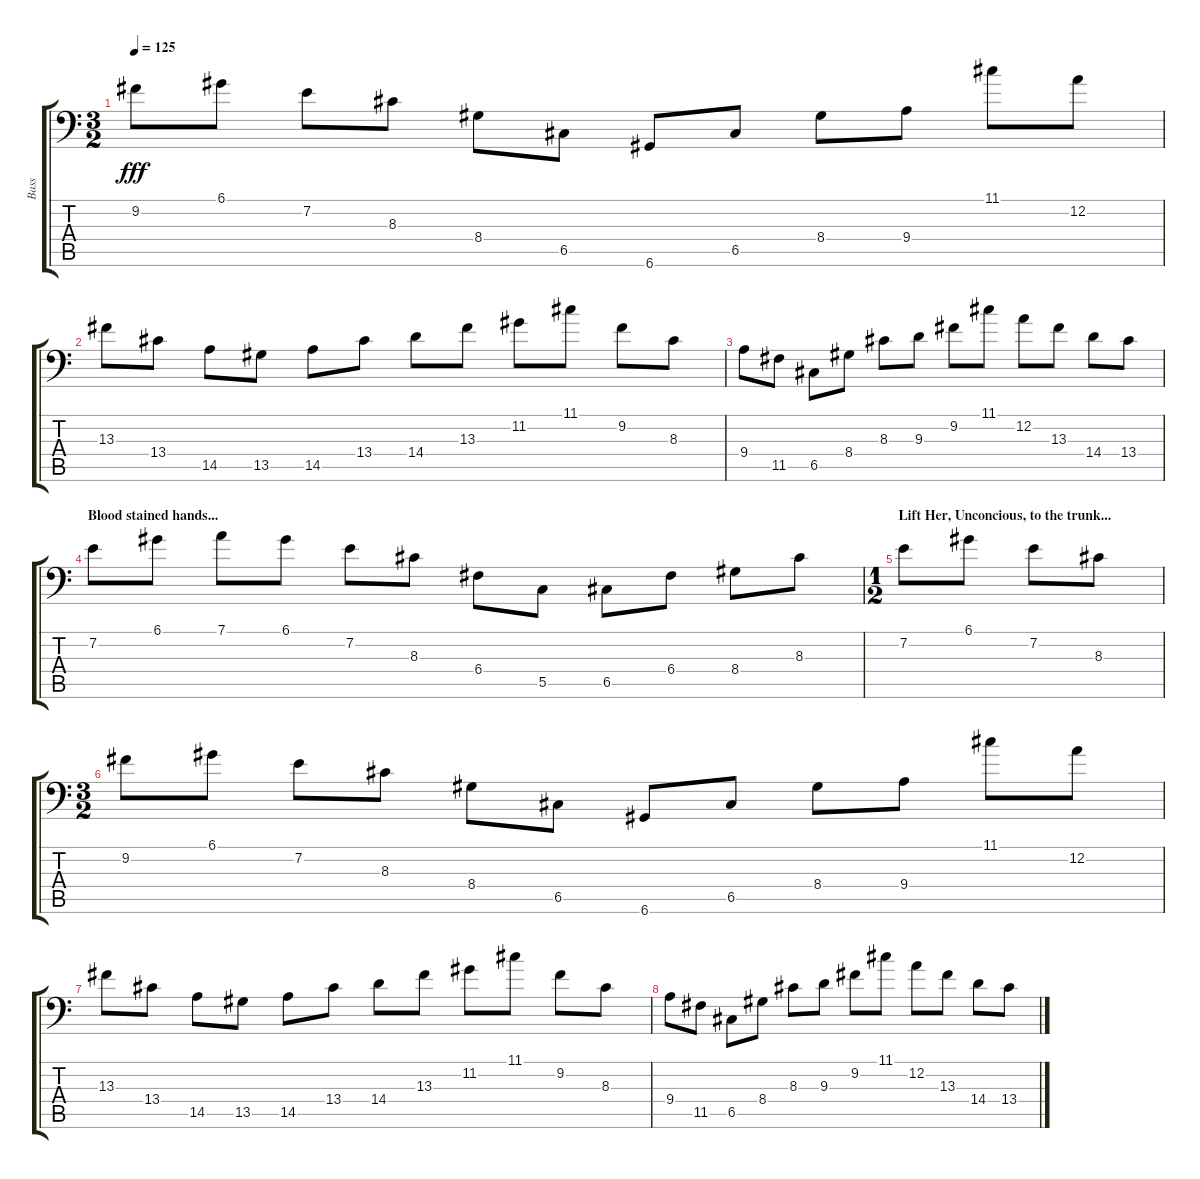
\track ("Bass" "Bass") {instrument fretlessbass}
\staff {score tabs}
\tuning (D3 A2 F2 C2 G1 D1) {hide}
\ts (3 2)
\tempo 125
\clef f4
\ks c
9.2.8{dy fff} 6.1.8 7.2.8 8.3.8 8.4.8 6.5.8 6.6.8 6.5.8 8.4.8 9.4.8 11.1.8 12.2.8 |
13.3.8 13.4.8 14.5.8 13.5.8 14.5.8 13.4.8 14.4.8 13.3.8 11.2.8 11.1.8 9.2.8 8.3.8 |
9.4.8 11.5.8 6.5.8 8.4.8 8.3.8 9.3.8 9.2.8 11.1.8 12.2.8 13.3.8 14.4.8 13.4.8 |
\section ("" "Blood stained hands...")
7.2.8 6.1.8 7.1.8 6.1.8 7.2.8 8.3.8 6.4.8 5.5.8 6.5.8 6.4.8 8.4.8 8.3.8 |
\ts (1 2)
\section ("" "Lift Her, Unconcious, to the trunk...")
7.2.8 6.1.8 7.2.8 8.3.8 |
\ts (3 2)
9.2.8 6.1.8 7.2.8 8.3.8 8.4.8 6.5.8 6.6.8 6.5.8 8.4.8 9.4.8 11.1.8 12.2.8 |
13.3.8 13.4.8 14.5.8 13.5.8 14.5.8 13.4.8 14.4.8 13.3.8 11.2.8 11.1.8 9.2.8 8.3.8 |
9.4.8 11.5.8 6.5.8 8.4.8 8.3.8 9.3.8 9.2.8 11.1.8 12.2.8 13.3.8 14.4.8 13.4.8
